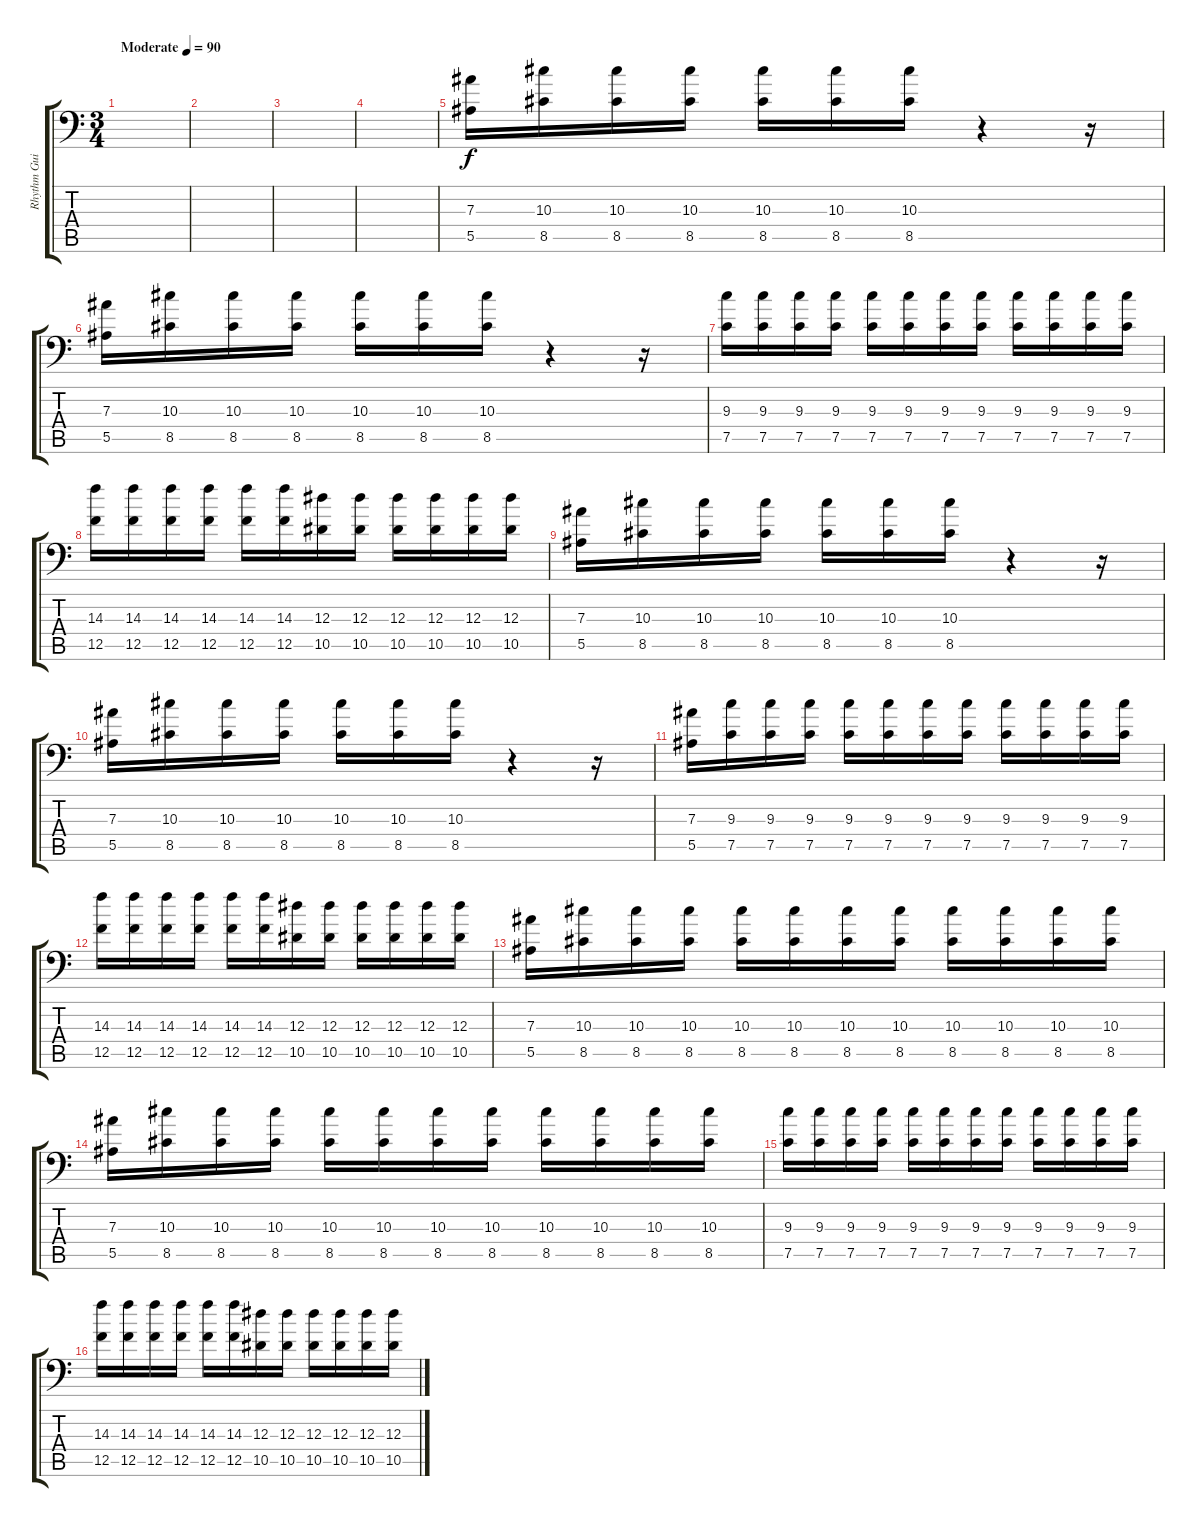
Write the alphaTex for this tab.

\track ("Rhythm Guitar 1" "Rhythm Gui") {instrument distortionguitar}
\staff {score tabs}
\tuning (C4 G3 Eb3 Bb2 F2 Bb1) {hide}
\ts (3 4)
\tempo (90 "Moderate")
\clef f4
\ks c
|
|
|
|
(7.3 5.5).16 (10.3 8.5).16 (10.3 8.5).16 (10.3 8.5).16 (10.3 8.5).16 (10.3 8.5).16 (10.3 8.5).16 r.4 r.16 |
(7.3 5.5).16 (10.3 8.5).16 (10.3 8.5).16 (10.3 8.5).16 (10.3 8.5).16 (10.3 8.5).16 (10.3 8.5).16 r.4 r.16 |
(9.3 7.5).16 (9.3 7.5).16 (9.3 7.5).16 (9.3 7.5).16 (9.3 7.5).16 (9.3 7.5).16 (9.3 7.5).16 (9.3 7.5).16 (9.3 7.5).16 (9.3 7.5).16 (9.3 7.5).16 (9.3 7.5).16 |
(14.3 12.5).16 (14.3 12.5).16 (14.3 12.5).16 (14.3 12.5).16 (14.3 12.5).16 (14.3 12.5).16 (12.3 10.5).16 (12.3 10.5).16 (12.3 10.5).16 (12.3 10.5).16 (12.3 10.5).16 (12.3 10.5).16 |
(7.3 5.5).16 (10.3 8.5).16 (10.3 8.5).16 (10.3 8.5).16 (10.3 8.5).16 (10.3 8.5).16 (10.3 8.5).16 r.4 r.16 |
(7.3 5.5).16 (10.3 8.5).16 (10.3 8.5).16 (10.3 8.5).16 (10.3 8.5).16 (10.3 8.5).16 (10.3 8.5).16 r.4 r.16 |
(7.3 5.5).16 (9.3 7.5).16 (9.3 7.5).16 (9.3 7.5).16 (9.3 7.5).16 (9.3 7.5).16 (9.3 7.5).16 (9.3 7.5).16 (9.3 7.5).16 (9.3 7.5).16 (9.3 7.5).16 (9.3 7.5).16 |
(14.3 12.5).16 (14.3 12.5).16 (14.3 12.5).16 (14.3 12.5).16 (14.3 12.5).16 (14.3 12.5).16 (12.3 10.5).16 (12.3 10.5).16 (12.3 10.5).16 (12.3 10.5).16 (12.3 10.5).16 (12.3 10.5).16 |
(7.3 5.5).16 (10.3 8.5).16 (10.3 8.5).16 (10.3 8.5).16 (10.3 8.5).16 (10.3 8.5).16 (10.3 8.5).16 (10.3 8.5).16 (10.3 8.5).16 (10.3 8.5).16 (10.3 8.5).16 (10.3 8.5).16 |
(7.3 5.5).16 (10.3 8.5).16 (10.3 8.5).16 (10.3 8.5).16 (10.3 8.5).16 (10.3 8.5).16 (10.3 8.5).16 (10.3 8.5).16 (10.3 8.5).16 (10.3 8.5).16 (10.3 8.5).16 (10.3 8.5).16 |
(9.3 7.5).16 (9.3 7.5).16 (9.3 7.5).16 (9.3 7.5).16 (9.3 7.5).16 (9.3 7.5).16 (9.3 7.5).16 (9.3 7.5).16 (9.3 7.5).16 (9.3 7.5).16 (9.3 7.5).16 (9.3 7.5).16 |
(14.3 12.5).16 (14.3 12.5).16 (14.3 12.5).16 (14.3 12.5).16 (14.3 12.5).16 (14.3 12.5).16 (12.3 10.5).16 (12.3 10.5).16 (12.3 10.5).16 (12.3 10.5).16 (12.3 10.5).16 (12.3 10.5).16
